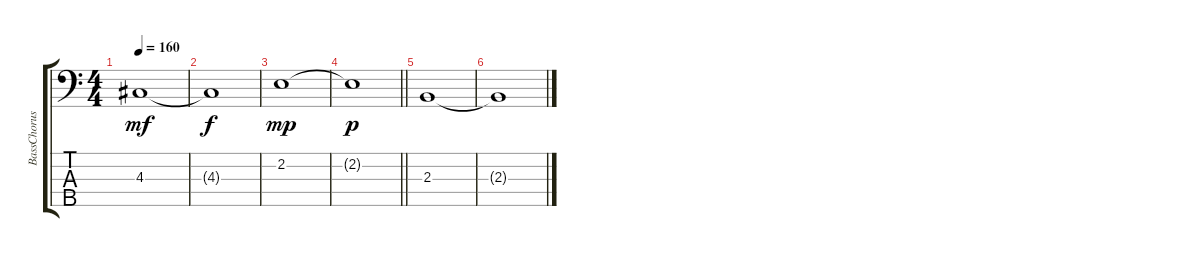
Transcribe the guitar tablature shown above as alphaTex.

\track ("BassChorus" "BassChorus") {instrument electricbassfinger}
\staff {score tabs}
\tuning (G2 D2 A1 E1 B0) {hide}
\ts (4 4)
\tempo 160
\clef f4
\ks c
4.3.1{dy mf} |
4.3{t}.1{dy f} |
2.2.1{dy mp} |
\barLineRight lightlight
2.2{t}.1{dy p} |
2.3.1 |
2.3{t}.1
